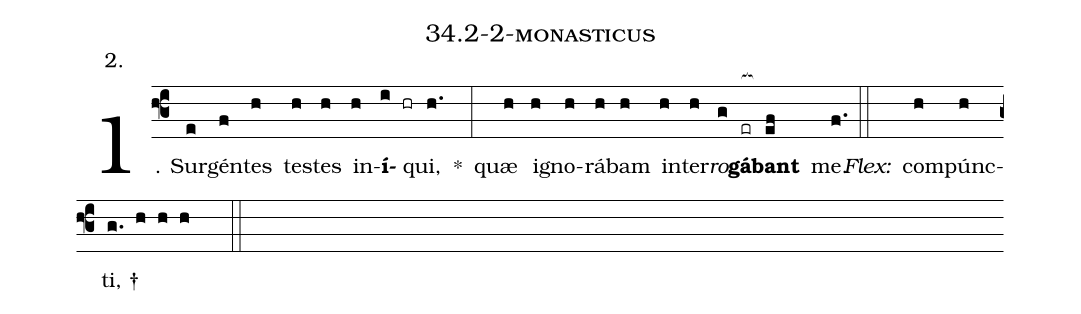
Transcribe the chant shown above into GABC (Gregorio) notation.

name: 34.2-2-monasticus;
annotation: 2.;
%%
(f3)1. Sur(e)gén(f)tes(h) tes(h)tes(h) in(h)<b>í</b>(i hr)qui,(h.) *(:) quæ(h) i(h)gno(h)rá(h)bam(h) in(h)ter(h)<i>ro</i>(g)<b>gá</b>(er[ocb:1{])<b>bant</b>(ef[ocb:0}]) me.(f.) (::)
<i>Flex:</i>()  com(h)púnc(h)ti, †(g. h h h  ::)

%E(h) u(h) o(h) u(g) a(ef) e.(f.) (::)
